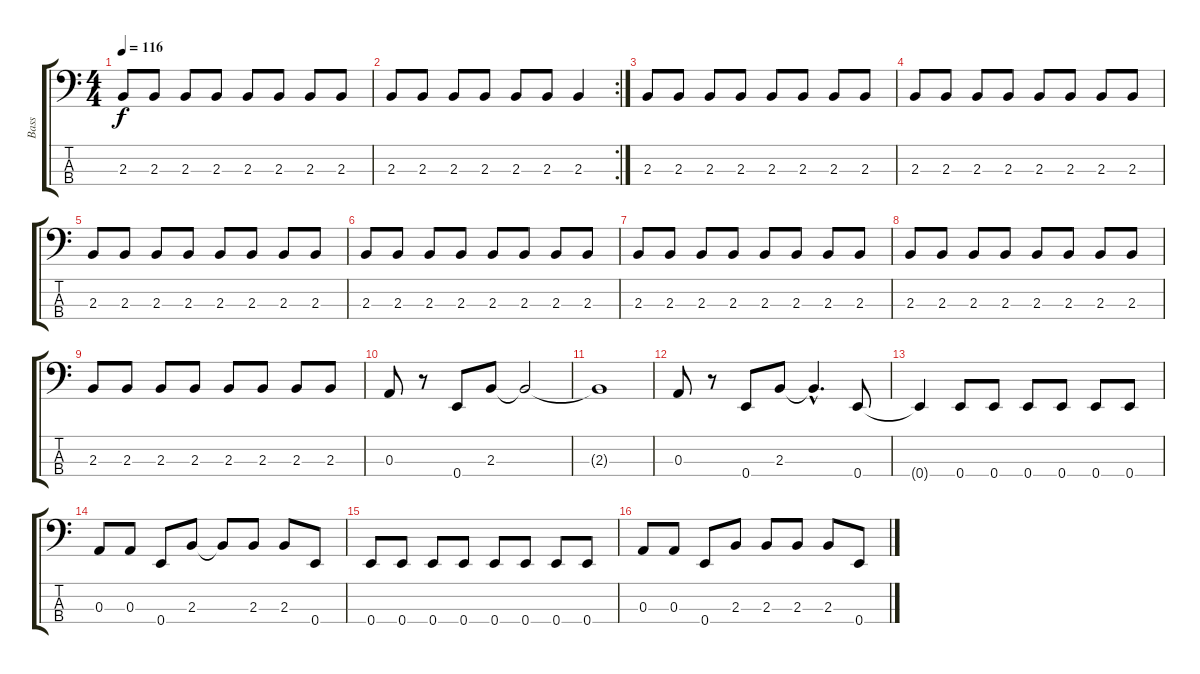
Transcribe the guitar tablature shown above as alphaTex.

\track ("Bass" "Bass") {instrument electricbasspick}
\staff {score tabs}
\tuning (G2 D2 A1 E1) {hide}
\ts (4 4)
\tempo 116
\clef f4
\ks c
2.3.8{dy f} 2.3.8 2.3.8 2.3.8 2.3.8 2.3.8 2.3.8 2.3.8 |
\rc 2
2.3.8 2.3.8 2.3.8 2.3.8 2.3.8 2.3.8 2.3.4 |
2.3.8 2.3.8 2.3.8 2.3.8 2.3.8 2.3.8 2.3.8 2.3.8 |
2.3.8 2.3.8 2.3.8 2.3.8 2.3.8 2.3.8 2.3.8 2.3.8 |
2.3.8 2.3.8 2.3.8 2.3.8 2.3.8 2.3.8 2.3.8 2.3.8 |
2.3.8 2.3.8 2.3.8 2.3.8 2.3.8 2.3.8 2.3.8 2.3.8 |
2.3.8 2.3.8 2.3.8 2.3.8 2.3.8 2.3.8 2.3.8 2.3.8 |
2.3.8 2.3.8 2.3.8 2.3.8 2.3.8 2.3.8 2.3.8 2.3.8 |
2.3.8 2.3.8 2.3.8 2.3.8 2.3.8 2.3.8 2.3.8 2.3.8 |
0.3.8 r.8 0.4.8 2.3.8 2.3{t}.2 |
2.3{t}.1 |
0.3.8 r.8 0.4.8 2.3.8 2.3{hac t}.4{d} 0.4.8 |
0.4{t}.4 0.4.8 0.4.8 0.4.8 0.4.8 0.4.8 0.4.8 |
0.3.8 0.3.8 0.4.8 2.3.8 2.3{t}.8 2.3.8 2.3.8 0.4.8 |
0.4.8 0.4.8 0.4.8 0.4.8 0.4.8 0.4.8 0.4.8 0.4.8 |
0.3.8 0.3.8 0.4.8 2.3.8 2.3.8 2.3.8 2.3.8 0.4.8
